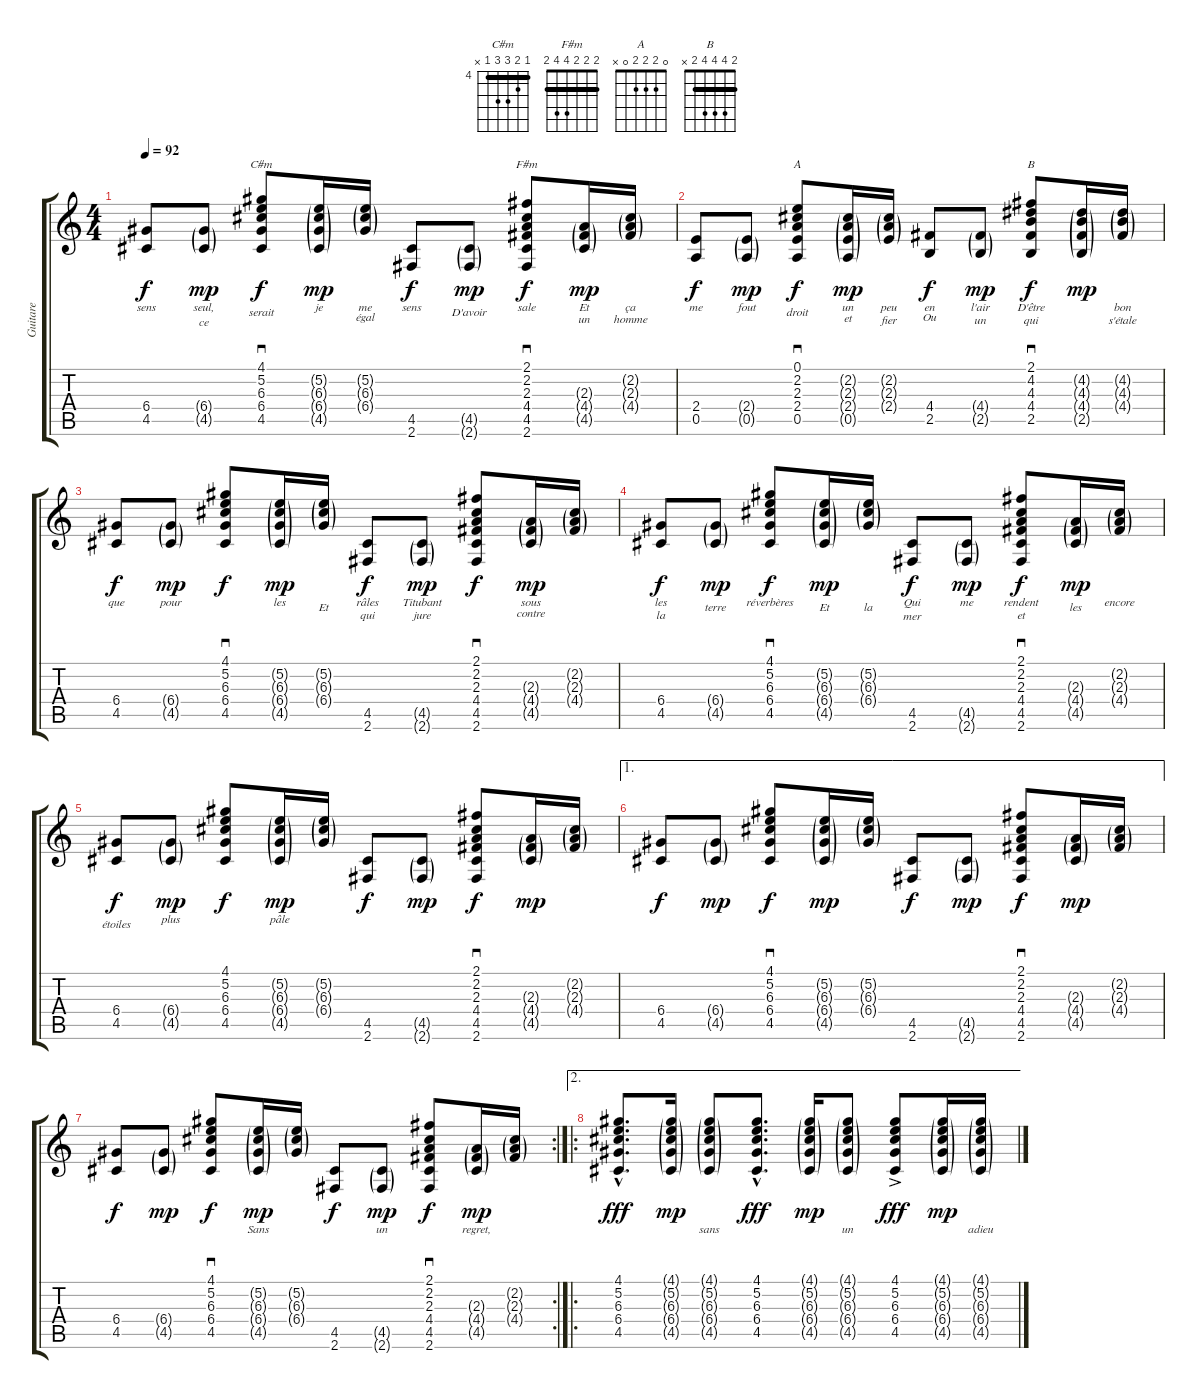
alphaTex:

\track ("Guitare" "Guitare") {instrument acousticguitarnylon}
\staff {score tabs}
\tuning (E4 B3 G3 D3 A2 E2) {hide}
\chord ("C#m" 4 5 6 6 4 x) {firstfret 4 barre 4}
\chord ("F#m" 2 2 2 4 4 2) {barre 2}
\chord ("A" 0 2 2 2 0 x)
\chord ("B" 2 4 4 4 2 x) {barre 2}
\ts (4 4)
\tempo 92
\clef g2
\ks c
(6.4 4.5).8{lyrics (0 "sens") lyrics (1 "") lyrics (2 "") lyrics (3 "") lyrics (4 "") dy f} (6.4{g} 4.5{g}).8{lyrics (0 "seul,") lyrics (1 "ce") lyrics (2 "") lyrics (3 "") lyrics (4 "") dy mp} (4.1 5.2 6.3 6.4 4.5).8{sd ch "C#m" lyrics (0 "") lyrics (1 "serait") lyrics (2 "") lyrics (3 "") lyrics (4 "") dy f} (5.2{g} 6.3{g} 6.4{g} 4.5{g}).16{lyrics (0 "je") lyrics (1 "") lyrics (2 "") lyrics (3 "") lyrics (4 "") dy mp} (5.2{g} 6.3{g} 6.4{g}).16{lyrics (0 "me") lyrics (1 "égal") lyrics (2 "") lyrics (3 "") lyrics (4 "")} (4.5 2.6).8{lyrics (0 "sens") lyrics (1 "") lyrics (2 "") lyrics (3 "") lyrics (4 "") dy f} (4.5{g} 2.6{g}).8{lyrics (0 "") lyrics (1 "D'avoir") lyrics (2 "") lyrics (3 "") lyrics (4 "") dy mp} (2.1 2.2 2.3 4.4 4.5 2.6).8{sd ch "F#m" lyrics (0 "sale") lyrics (1 "") lyrics (2 "") lyrics (3 "") lyrics (4 "") dy f} (2.3{g} 4.4{g} 4.5{g}).16{lyrics (0 "Et") lyrics (1 "un") lyrics (2 "") lyrics (3 "") lyrics (4 "") dy mp} (2.2{g} 2.3{g} 4.4{g}).16{lyrics (0 "ça") lyrics (1 "homme") lyrics (2 "") lyrics (3 "") lyrics (4 "")} |
(2.4 0.5).8{lyrics (0 "me") lyrics (1 "") lyrics (2 "") lyrics (3 "") lyrics (4 "") dy f} (2.4{g} 0.5{g}).8{lyrics (0 "fout") lyrics (1 "") lyrics (2 "") lyrics (3 "") lyrics (4 "") dy mp} (0.1 2.2 2.3 2.4 0.5).8{sd ch "A" lyrics (0 "") lyrics (1 "droit") lyrics (2 "") lyrics (3 "") lyrics (4 "") dy f} (2.2{g} 2.3{g} 2.4{g} 0.5{g}).16{lyrics (0 "un") lyrics (1 "et") lyrics (2 "") lyrics (3 "") lyrics (4 "") dy mp} (2.2{g} 2.3{g} 2.4{g}).16{lyrics (0 "peu") lyrics (1 "fier") lyrics (2 "") lyrics (3 "") lyrics (4 "")} (4.4 2.5).8{lyrics (0 "en") lyrics (1 "Ou") lyrics (2 "") lyrics (3 "") lyrics (4 "") dy f} (4.4{g} 2.5{g}).8{lyrics (0 "l'air") lyrics (1 "un") lyrics (2 "") lyrics (3 "") lyrics (4 "") dy mp} (2.1 4.2 4.3 4.4 2.5).8{sd ch "B" lyrics (0 "D'être") lyrics (1 "qui") lyrics (2 "") lyrics (3 "") lyrics (4 "") dy f} (4.2{g} 4.3{g} 4.4{g} 2.5{g}).16{lyrics (0 "") lyrics (1 "") lyrics (2 "") lyrics (3 "") lyrics (4 "") dy mp} (4.2{g} 4.3{g} 4.4{g}).16{lyrics (0 "bon") lyrics (1 "s'étale") lyrics (2 "") lyrics (3 "") lyrics (4 "")} |
(6.4 4.5).8{lyrics (0 "que") lyrics (1 "") lyrics (2 "") lyrics (3 "") lyrics (4 "") dy f} (6.4{g} 4.5{g}).8{lyrics (0 "pour") lyrics (1 "") lyrics (2 "") lyrics (3 "") lyrics (4 "") dy mp} (4.1 5.2 6.3 6.4 4.5).8{sd lyrics (0 "") lyrics (1 "") lyrics (2 "") lyrics (3 "") lyrics (4 "") dy f} (5.2{g} 6.3{g} 6.4{g} 4.5{g}).16{lyrics (0 "les") lyrics (1 "") lyrics (2 "") lyrics (3 "") lyrics (4 "") dy mp} (5.2{g} 6.3{g} 6.4{g}).16{lyrics (0 "") lyrics (1 "Et") lyrics (2 "") lyrics (3 "") lyrics (4 "")} (4.5 2.6).8{lyrics (0 "râles") lyrics (1 "qui") lyrics (2 "") lyrics (3 "") lyrics (4 "") dy f} (4.5{g} 2.6{g}).8{lyrics (0 "Titubant") lyrics (1 "jure") lyrics (2 "") lyrics (3 "") lyrics (4 "") dy mp} (2.1 2.2 2.3 4.4 4.5 2.6).8{sd lyrics (0 "") lyrics (1 "") lyrics (2 "") lyrics (3 "") lyrics (4 "") dy f} (2.3{g} 4.4{g} 4.5{g}).16{lyrics (0 "sous") lyrics (1 "contre") lyrics (2 "") lyrics (3 "") lyrics (4 "") dy mp} (2.2{g} 2.3{g} 4.4{g}).16{lyrics (0 "") lyrics (1 "") lyrics (2 "") lyrics (3 "") lyrics (4 "")} |
(6.4 4.5).8{lyrics (0 "les") lyrics (1 "la") lyrics (2 "") lyrics (3 "") lyrics (4 "") dy f} (6.4{g} 4.5{g}).8{lyrics (0 "") lyrics (1 "terre") lyrics (2 "") lyrics (3 "") lyrics (4 "") dy mp} (4.1 5.2 6.3 6.4 4.5).8{sd lyrics (0 "réverbères") lyrics (1 "") lyrics (2 "") lyrics (3 "") lyrics (4 "") dy f} (5.2{g} 6.3{g} 6.4{g} 4.5{g}).16{lyrics (0 "") lyrics (1 "Et") lyrics (2 "") lyrics (3 "") lyrics (4 "") dy mp} (5.2{g} 6.3{g} 6.4{g}).16{lyrics (0 "") lyrics (1 "la") lyrics (2 "") lyrics (3 "") lyrics (4 "")} (4.5 2.6).8{lyrics (0 "Qui") lyrics (1 "mer") lyrics (2 "") lyrics (3 "") lyrics (4 "") dy f} (4.5{g} 2.6{g}).8{lyrics (0 "me") lyrics (1 "") lyrics (2 "") lyrics (3 "") lyrics (4 "") dy mp} (2.1 2.2 2.3 4.4 4.5 2.6).8{sd lyrics (0 "rendent") lyrics (1 "et") lyrics (2 "") lyrics (3 "") lyrics (4 "") dy f} (2.3{g} 4.4{g} 4.5{g}).16{lyrics (0 "") lyrics (1 "les") lyrics (2 "") lyrics (3 "") lyrics (4 "") dy mp} (2.2{g} 2.3{g} 4.4{g}).16{lyrics (0 "encore") lyrics (1 "") lyrics (2 "") lyrics (3 "") lyrics (4 "")} |
(6.4 4.5).8{lyrics (0 "") lyrics (1 "étoiles") lyrics (2 "") lyrics (3 "") lyrics (4 "") dy f} (6.4{g} 4.5{g}).8{lyrics (0 "plus") lyrics (1 "") lyrics (2 "") lyrics (3 "") lyrics (4 "") dy mp} (4.1 5.2 6.3 6.4 4.5).8{lyrics (0 "") lyrics (1 "") lyrics (2 "") lyrics (3 "") lyrics (4 "") dy f} (5.2{g} 6.3{g} 6.4{g} 4.5{g}).16{lyrics (0 "pâle") lyrics (1 "") lyrics (2 "") lyrics (3 "") lyrics (4 "") dy mp} (5.2{g} 6.3{g} 6.4{g}).16{lyrics (0 "") lyrics (1 "") lyrics (2 "") lyrics (3 "") lyrics (4 "")} (4.5 2.6).8{lyrics (0 "") lyrics (1 "") lyrics (2 "") lyrics (3 "") lyrics (4 "") dy f} (4.5{g} 2.6{g}).8{lyrics (0 "") lyrics (1 "") lyrics (2 "") lyrics (3 "") lyrics (4 "") dy mp} (2.1 2.2 2.3 4.4 4.5 2.6).8{sd lyrics (0 "") lyrics (1 "") lyrics (2 "") lyrics (3 "") lyrics (4 "") dy f} (2.3{g} 4.4{g} 4.5{g}).16{lyrics (0 "") lyrics (1 "") lyrics (2 "") lyrics (3 "") lyrics (4 "") dy mp} (2.2{g} 2.3{g} 4.4{g}).16{lyrics (0 "") lyrics (1 "") lyrics (2 "") lyrics (3 "") lyrics (4 "")} |
\ae 1
(6.4 4.5).8{lyrics (0 "") lyrics (1 "") lyrics (2 "") lyrics (3 "") lyrics (4 "") dy f} (6.4{g} 4.5{g}).8{lyrics (0 "") lyrics (1 "") lyrics (2 "") lyrics (3 "") lyrics (4 "") dy mp} (4.1 5.2 6.3 6.4 4.5).8{sd lyrics (0 "") lyrics (1 "") lyrics (2 "") lyrics (3 "") lyrics (4 "") dy f} (5.2{g} 6.3{g} 6.4{g} 4.5{g}).16{lyrics (0 "") lyrics (1 "") lyrics (2 "") lyrics (3 "") lyrics (4 "") dy mp} (5.2{g} 6.3{g} 6.4{g}).16{lyrics (0 "") lyrics (1 "") lyrics (2 "") lyrics (3 "") lyrics (4 "")} (4.5 2.6).8{lyrics (0 "") lyrics (1 "") lyrics (2 "") lyrics (3 "") lyrics (4 "") dy f} (4.5{g} 2.6{g}).8{lyrics (0 "") lyrics (1 "") lyrics (2 "") lyrics (3 "") lyrics (4 "") dy mp} (2.1 2.2 2.3 4.4 4.5 2.6).8{sd lyrics (0 "") lyrics (1 "") lyrics (2 "") lyrics (3 "") lyrics (4 "") dy f} (2.3{g} 4.4{g} 4.5{g}).16{lyrics (0 "") lyrics (1 "") lyrics (2 "") lyrics (3 "") lyrics (4 "") dy mp} (2.2{g} 2.3{g} 4.4{g}).16{lyrics (0 "") lyrics (1 "") lyrics (2 "") lyrics (3 "") lyrics (4 "")} |
\rc 2
(6.4 4.5).8{lyrics (0 "") lyrics (1 "") lyrics (2 "") lyrics (3 "") lyrics (4 "") dy f} (6.4{g} 4.5{g}).8{lyrics (0 "") lyrics (1 "") lyrics (2 "") lyrics (3 "") lyrics (4 "") dy mp} (4.1 5.2 6.3 6.4 4.5).8{sd lyrics (0 "") lyrics (1 "") lyrics (2 "") lyrics (3 "") lyrics (4 "") dy f} (5.2{g} 6.3{g} 6.4{g} 4.5{g}).16{lyrics (0 "Sans") lyrics (1 "") lyrics (2 "") lyrics (3 "") lyrics (4 "") dy mp} (5.2{g} 6.3{g} 6.4{g}).16{lyrics (0 "") lyrics (1 "") lyrics (2 "") lyrics (3 "") lyrics (4 "")} (4.5 2.6).8{lyrics (0 "") lyrics (1 "") lyrics (2 "") lyrics (3 "") lyrics (4 "") dy f} (4.5{g} 2.6{g}).8{lyrics (0 "un") lyrics (1 "") lyrics (2 "") lyrics (3 "") lyrics (4 "") dy mp} (2.1 2.2 2.3 4.4 4.5 2.6).8{sd lyrics (0 "") lyrics (1 "") lyrics (2 "") lyrics (3 "") lyrics (4 "") dy f} (2.3{g} 4.4{g} 4.5{g}).16{lyrics (0 "regret,") lyrics (1 "") lyrics (2 "") lyrics (3 "") lyrics (4 "") dy mp} (2.2{g} 2.3{g} 4.4{g}).16{lyrics (0 "") lyrics (1 "") lyrics (2 "") lyrics (3 "") lyrics (4 "")} |
\ae 2
\ro
(4.1{hac} 5.2{hac} 6.3{hac} 6.4{hac} 4.5{hac}).8{d lyrics (0 "") lyrics (1 "") lyrics (2 "") lyrics (3 "") lyrics (4 "") dy fff} (4.1{g} 5.2{g} 6.3{g} 6.4{g} 4.5{g}).16{lyrics (0 "") lyrics (1 "") lyrics (2 "") lyrics (3 "") lyrics (4 "") dy mp} (4.1{g} 5.2{g} 6.3{g} 6.4{g} 4.5{g}).8{lyrics (0 "sans") lyrics (1 "") lyrics (2 "") lyrics (3 "") lyrics (4 "")} (4.1{hac} 5.2{hac} 6.3{hac} 6.4{hac} 4.5{hac}).8{d lyrics (0 "") lyrics (1 "") lyrics (2 "") lyrics (3 "") lyrics (4 "") dy fff} (4.1{g} 5.2{g} 6.3{g} 6.4{g} 4.5{g}).16{lyrics (0 "") lyrics (1 "") lyrics (2 "") lyrics (3 "") lyrics (4 "") dy mp} (4.1{g} 5.2{g} 6.3{g} 6.4{g} 4.5{g}).8{lyrics (0 "un") lyrics (1 "") lyrics (2 "") lyrics (3 "") lyrics (4 "")} (4.1{ac} 5.2 6.3 6.4 4.5).8{lyrics (0 "") lyrics (1 "") lyrics (2 "") lyrics (3 "") lyrics (4 "") dy fff} (4.1{g} 5.2{g} 6.3{g} 6.4{g} 4.5{g}).16{lyrics (0 "") lyrics (1 "") lyrics (2 "") lyrics (3 "") lyrics (4 "") dy mp} (4.1{g} 5.2{g} 6.3{g} 6.4{g} 4.5{g}).16{lyrics (0 "adieu") lyrics (1 "") lyrics (2 "") lyrics (3 "") lyrics (4 "")}
